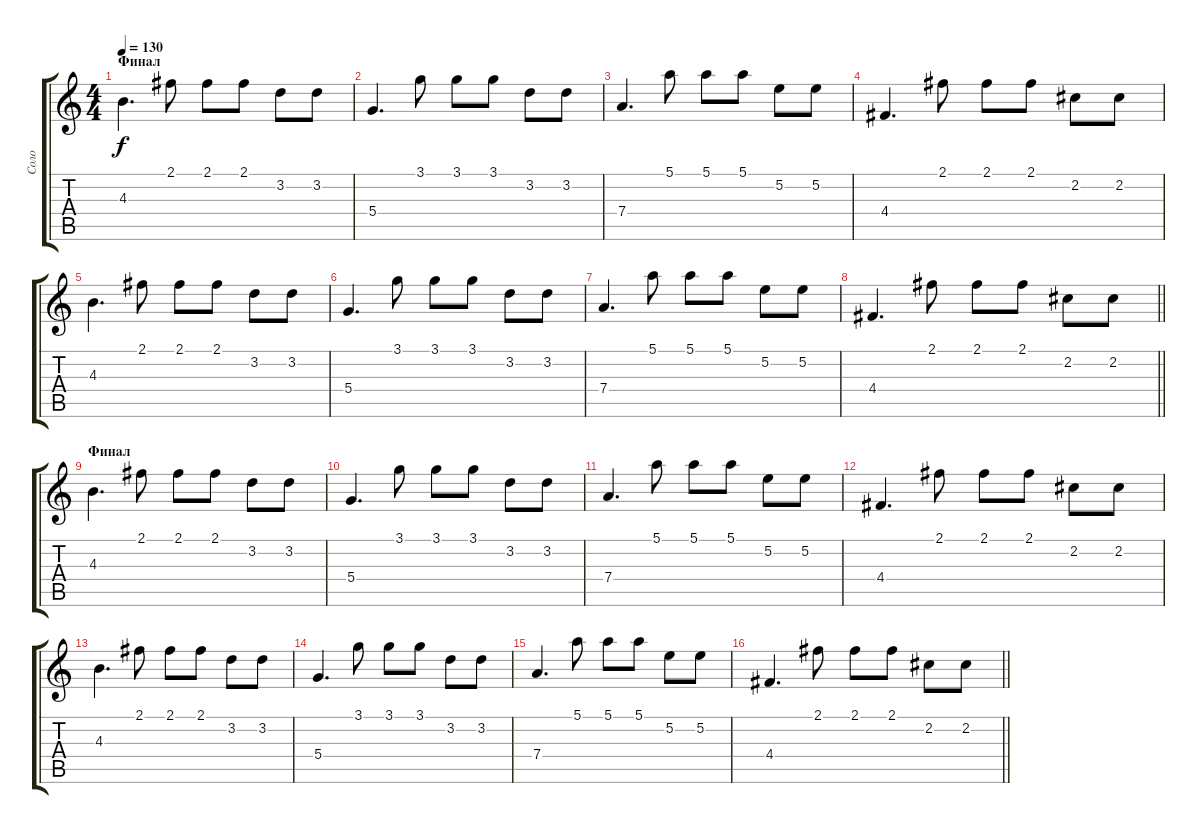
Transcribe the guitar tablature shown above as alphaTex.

\track ("Соло" "Соло") {instrument overdrivenguitar}
\staff {score tabs}
\tuning (E4 B3 G3 D3 A2 E2) {hide}
\ts (4 4)
\section ("" "Финал")
\tempo 130
\clef g2
\ks c
4.3.4{d dy f} 2.1.8 2.1.8 2.1.8 3.2.8 3.2.8 |
5.4.4{d} 3.1.8 3.1.8 3.1.8 3.2.8 3.2.8 |
7.4.4{d} 5.1.8 5.1.8 5.1.8 5.2.8 5.2.8 |
4.4.4{d} 2.1.8 2.1.8 2.1.8 2.2.8 2.2.8 |
4.3.4{d} 2.1.8 2.1.8 2.1.8 3.2.8 3.2.8 |
5.4.4{d} 3.1.8 3.1.8 3.1.8 3.2.8 3.2.8 |
7.4.4{d} 5.1.8 5.1.8 5.1.8 5.2.8 5.2.8 |
\barLineRight lightlight
4.4.4{d} 2.1.8 2.1.8 2.1.8 2.2.8 2.2.8 |
\section ("" "Финал")
4.3.4{d} 2.1.8 2.1.8 2.1.8 3.2.8 3.2.8 |
5.4.4{d} 3.1.8 3.1.8 3.1.8 3.2.8 3.2.8 |
7.4.4{d} 5.1.8 5.1.8 5.1.8 5.2.8 5.2.8 |
4.4.4{d} 2.1.8 2.1.8 2.1.8 2.2.8 2.2.8 |
4.3.4{d} 2.1.8 2.1.8 2.1.8 3.2.8 3.2.8 |
5.4.4{d} 3.1.8 3.1.8 3.1.8 3.2.8 3.2.8 |
7.4.4{d} 5.1.8 5.1.8 5.1.8 5.2.8 5.2.8 |
\barLineRight lightlight
4.4.4{d} 2.1.8 2.1.8 2.1.8 2.2.8 2.2.8
